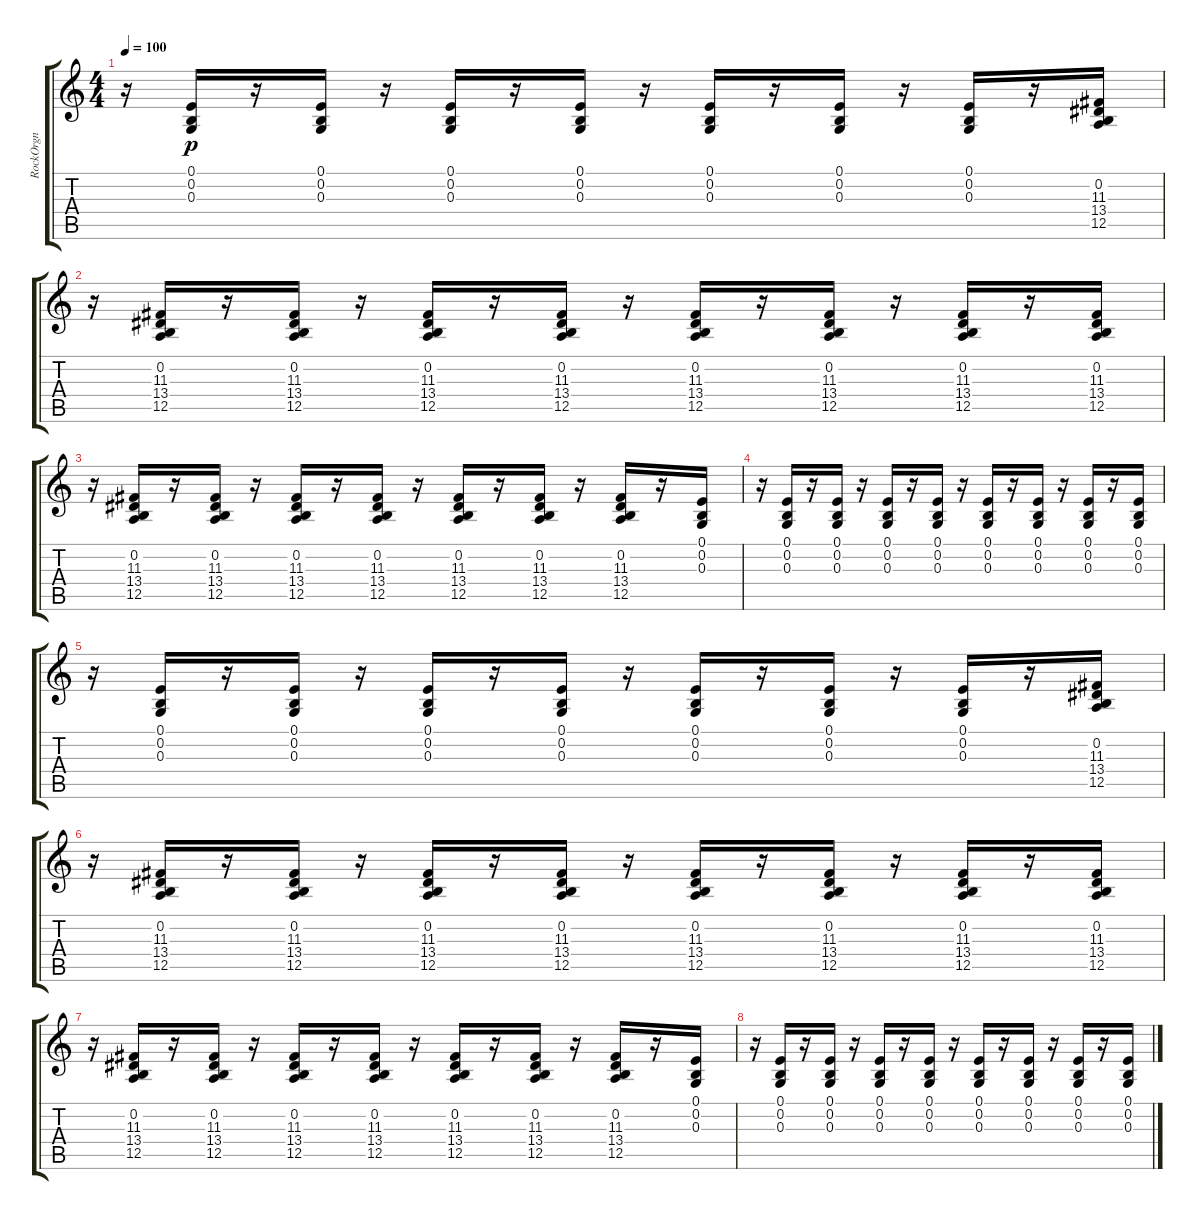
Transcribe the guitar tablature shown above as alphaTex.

\track ("RockOrgn" "RockOrgn") {instrument rockorgan}
\staff {score tabs}
\tuning (E4 B3 G3 D3 A2 E2) {hide}
\ts (4 4)
\tempo 100
\clef g2
\ks c
r.16{dy p} (0.1 0.2 0.3).16 r.16 (0.1 0.2 0.3).16 r.16 (0.1 0.2 0.3).16 r.16 (0.1 0.2 0.3).16 r.16 (0.1 0.2 0.3).16 r.16 (0.1 0.2 0.3).16 r.16 (0.1 0.2 0.3).16 r.16 (0.2 11.3 13.4 12.5).16 |
r.16 (0.2 11.3 13.4 12.5).16 r.16 (0.2 11.3 13.4 12.5).16 r.16 (0.2 11.3 13.4 12.5).16 r.16 (0.2 11.3 13.4 12.5).16 r.16 (0.2 11.3 13.4 12.5).16 r.16 (0.2 11.3 13.4 12.5).16 r.16 (0.2 11.3 13.4 12.5).16 r.16 (0.2 11.3 13.4 12.5).16 |
r.16 (0.2 11.3 13.4 12.5).16 r.16 (0.2 11.3 13.4 12.5).16 r.16 (0.2 11.3 13.4 12.5).16 r.16 (0.2 11.3 13.4 12.5).16 r.16 (0.2 11.3 13.4 12.5).16 r.16 (0.2 11.3 13.4 12.5).16 r.16 (0.2 11.3 13.4 12.5).16 r.16 (0.1 0.2 0.3).16 |
r.16 (0.1 0.2 0.3).16 r.16 (0.1 0.2 0.3).16 r.16 (0.1 0.2 0.3).16 r.16 (0.1 0.2 0.3).16 r.16 (0.1 0.2 0.3).16 r.16 (0.1 0.2 0.3).16 r.16 (0.1 0.2 0.3).16 r.16 (0.1 0.2 0.3).16 |
r.16 (0.1 0.2 0.3).16 r.16 (0.1 0.2 0.3).16 r.16 (0.1 0.2 0.3).16 r.16 (0.1 0.2 0.3).16 r.16 (0.1 0.2 0.3).16 r.16 (0.1 0.2 0.3).16 r.16 (0.1 0.2 0.3).16 r.16 (0.2 11.3 13.4 12.5).16 |
r.16 (0.2 11.3 13.4 12.5).16 r.16 (0.2 11.3 13.4 12.5).16 r.16 (0.2 11.3 13.4 12.5).16 r.16 (0.2 11.3 13.4 12.5).16 r.16 (0.2 11.3 13.4 12.5).16 r.16 (0.2 11.3 13.4 12.5).16 r.16 (0.2 11.3 13.4 12.5).16 r.16 (0.2 11.3 13.4 12.5).16 |
r.16 (0.2 11.3 13.4 12.5).16 r.16 (0.2 11.3 13.4 12.5).16 r.16 (0.2 11.3 13.4 12.5).16 r.16 (0.2 11.3 13.4 12.5).16 r.16 (0.2 11.3 13.4 12.5).16 r.16 (0.2 11.3 13.4 12.5).16 r.16 (0.2 11.3 13.4 12.5).16 r.16 (0.1 0.2 0.3).16 |
r.16 (0.1 0.2 0.3).16 r.16 (0.1 0.2 0.3).16 r.16 (0.1 0.2 0.3).16 r.16 (0.1 0.2 0.3).16 r.16 (0.1 0.2 0.3).16 r.16 (0.1 0.2 0.3).16 r.16 (0.1 0.2 0.3).16 r.16 (0.1 0.2 0.3).16
